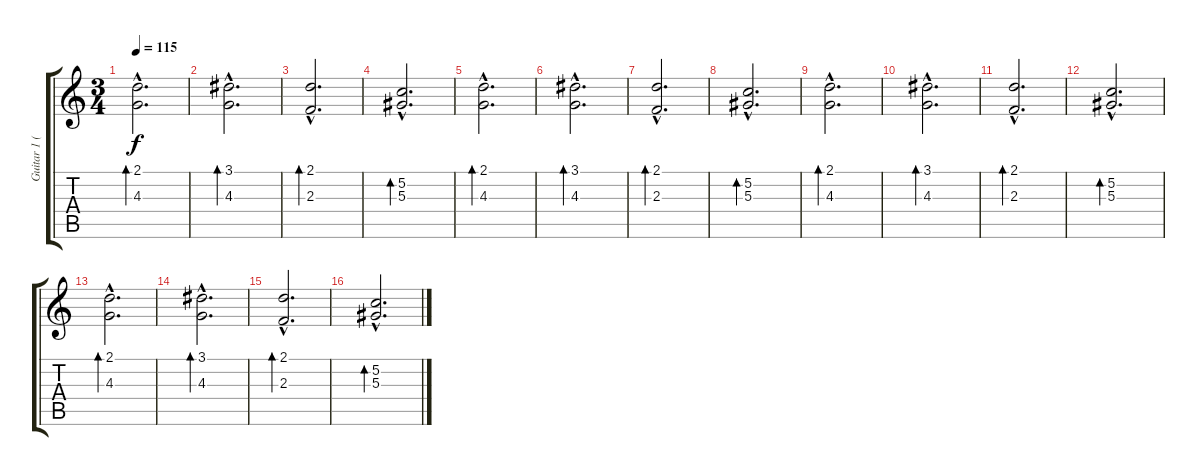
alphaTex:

\track ("Guitar 1 (Clean)" "Guitar 1 (") {instrument acousticguitarsteel}
\staff {score tabs}
\tuning (C4 G3 Eb3 Bb2 F2 C2) {hide}
\ts (3 4)
\tempo 115
\clef g2
\ks c
(2.1{hac} 4.3{hac}).2{d bd 60 dy f} |
(3.1{hac} 4.3{hac}).2{d bd 60} |
(2.1{hac} 2.3{hac}).2{d bd 60} |
(5.2{hac} 5.3{hac}).2{d bd 60} |
(2.1{hac} 4.3{hac}).2{d bd 60} |
(3.1{hac} 4.3{hac}).2{d bd 60} |
(2.1{hac} 2.3{hac}).2{d bd 60} |
(5.2{hac} 5.3{hac}).2{d bd 60} |
(2.1{hac} 4.3{hac}).2{d bd 60 volume 10} |
(3.1{hac} 4.3{hac}).2{d bd 60} |
(2.1{hac} 2.3{hac}).2{d bd 60} |
(5.2{hac} 5.3{hac}).2{d bd 60} |
(2.1{hac} 4.3{hac}).2{d bd 60 volume 5} |
(3.1{hac} 4.3{hac}).2{d bd 60} |
(2.1{hac} 2.3{hac}).2{d bd 60} |
(5.2{hac} 5.3{hac}).2{d bd 60}
